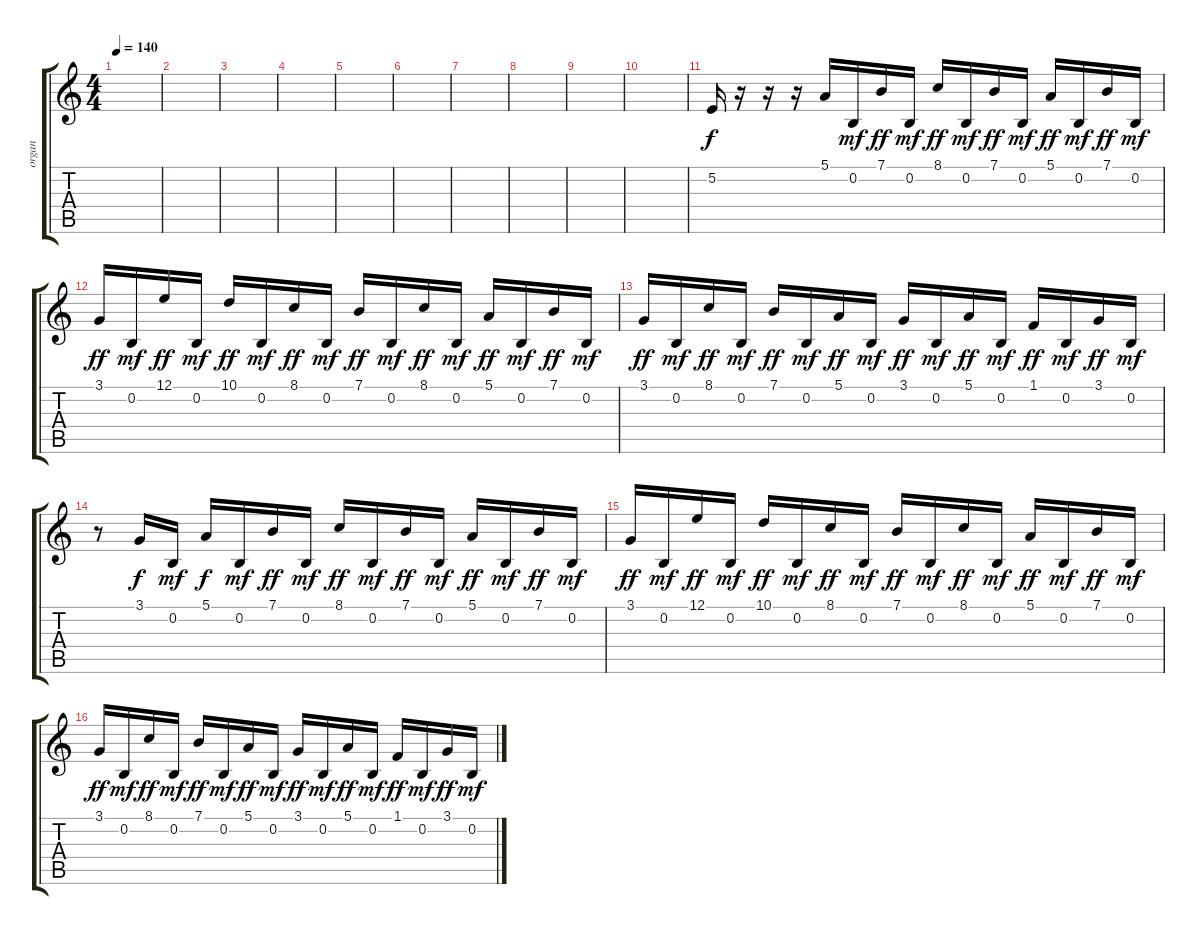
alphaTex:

\track ("organ" "organ") {instrument churchorgan}
\staff {score tabs}
\tuning (E4 B3 G3 D3 A2 E2) {hide}
\ts (4 4)
\tempo 140
\clef g2
\ks c
|
|
|
|
|
|
|
|
|
|
5.2.16 r.16 r.16 r.16 5.1.16 0.2.16{dy mf} 7.1.16{dy ff} 0.2.16{dy mf} 8.1.16{dy ff} 0.2.16{dy mf} 7.1.16{dy ff} 0.2.16{dy mf} 5.1.16{dy ff} 0.2.16{dy mf} 7.1.16{dy ff} 0.2.16{dy mf} |
3.1.16{dy ff} 0.2.16{dy mf} 12.1.16{dy ff} 0.2.16{dy mf} 10.1.16{dy ff} 0.2.16{dy mf} 8.1.16{dy ff} 0.2.16{dy mf} 7.1.16{dy ff} 0.2.16{dy mf} 8.1.16{dy ff} 0.2.16{dy mf} 5.1.16{dy ff} 0.2.16{dy mf} 7.1.16{dy ff} 0.2.16{dy mf} |
3.1.16{dy ff} 0.2.16{dy mf} 8.1.16{dy ff} 0.2.16{dy mf} 7.1.16{dy ff} 0.2.16{dy mf} 5.1.16{dy ff} 0.2.16{dy mf} 3.1.16{dy ff} 0.2.16{dy mf} 5.1.16{dy ff} 0.2.16{dy mf} 1.1.16{dy ff} 0.2.16{dy mf} 3.1.16{dy ff} 0.2.16{dy mf} |
r.8 3.1.16{dy f} 0.2.16{dy mf} 5.1.16{dy f} 0.2.16{dy mf} 7.1.16{dy ff} 0.2.16{dy mf} 8.1.16{dy ff} 0.2.16{dy mf} 7.1.16{dy ff} 0.2.16{dy mf} 5.1.16{dy ff} 0.2.16{dy mf} 7.1.16{dy ff} 0.2.16{dy mf} |
3.1.16{dy ff} 0.2.16{dy mf} 12.1.16{dy ff} 0.2.16{dy mf} 10.1.16{dy ff} 0.2.16{dy mf} 8.1.16{dy ff} 0.2.16{dy mf} 7.1.16{dy ff} 0.2.16{dy mf} 8.1.16{dy ff} 0.2.16{dy mf} 5.1.16{dy ff} 0.2.16{dy mf} 7.1.16{dy ff} 0.2.16{dy mf} |
3.1.16{dy ff} 0.2.16{dy mf} 8.1.16{dy ff} 0.2.16{dy mf} 7.1.16{dy ff} 0.2.16{dy mf} 5.1.16{dy ff} 0.2.16{dy mf} 3.1.16{dy ff} 0.2.16{dy mf} 5.1.16{dy ff} 0.2.16{dy mf} 1.1.16{dy ff} 0.2.16{dy mf} 3.1.16{dy ff} 0.2.16{dy mf}
